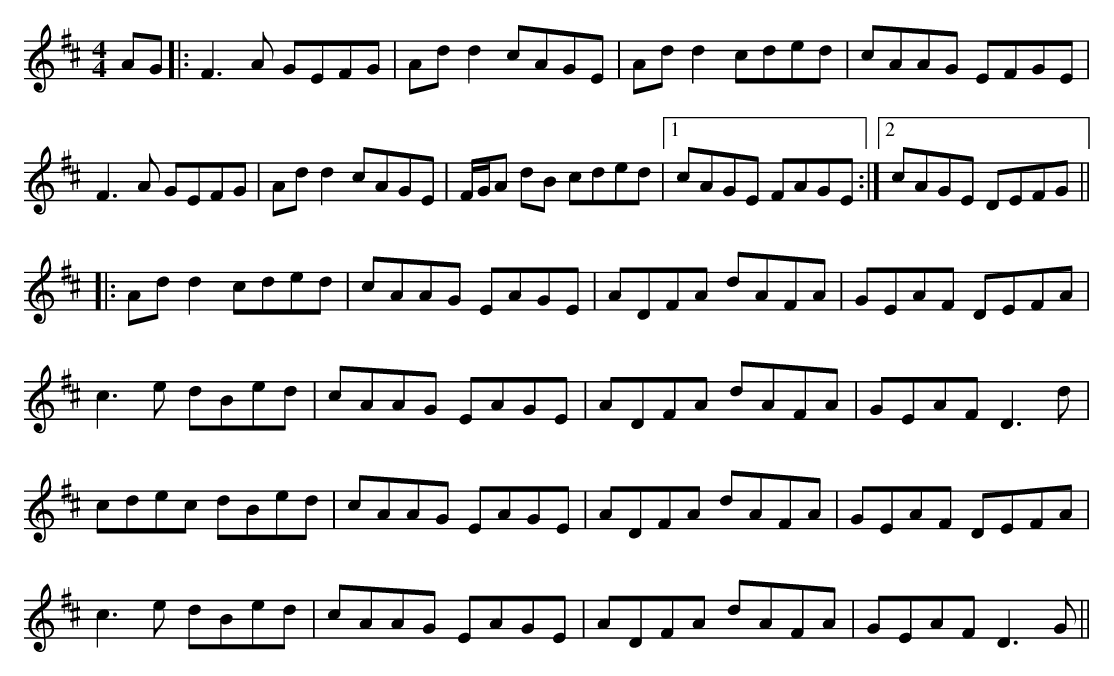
X:1
M:4/4
K:D
AG|:F3A GEFG|Ad d2 cAGE|Ad d2 cded|cAAG EFGE|
F3A GEFG|Ad d2 cAGE|F/G/A dB cded|1 cAGE FAGE:|2 cAGE DEFG||
|:Ad d2 cded|cAAG EAGE|ADFA dAFA|GEAF DEFA|
c3e dBed|cAAG EAGE|ADFA dAFA|GEAF D3d|
cdec dBed|cAAG EAGE|ADFA dAFA|GEAF DEFA|
c3e dBed|cAAG EAGE|ADFA dAFA|GEAF D3G||
